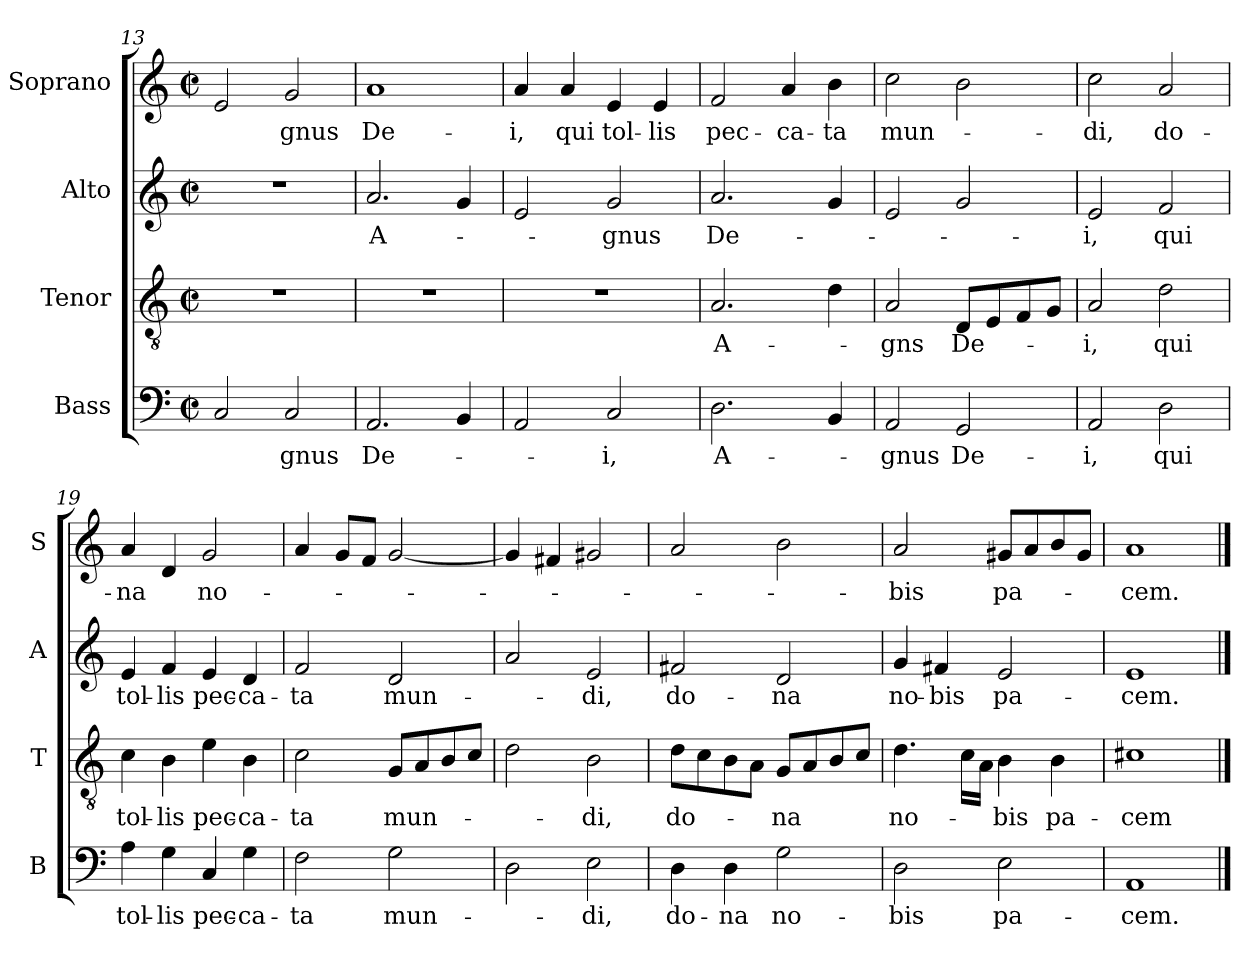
**kern	**text	**kern	**text	**kern	**text	**kern	**text
*part4	*part4	*part3	*part3	*part2	*part2	*part1	*part1
*staff4	*staff4	*staff3	*staff3	*staff2	*staff2	*staff1	*staff1
*I"Bass	*	*I"Tenor	*	*I"Alto	*	*I"Soprano	*
*I'B	*	*I'T	*	*I'A	*	*I'S	*
*clefF4	*	*clefGv2	*	*clefG2	*	*clefG2	*
*k[]	*	*k[]	*	*k[]	*	*k[]	*
*C:	*	*C:	*	*C:	*	*C:	*
*M2/2	*	*M2/2	*	*M2/2	*	*M2/2	*
*met(c|)	*	*met(c|)	*	*met(c|)	*	*met(c|)	*
=13	=13	=13	=13	=13	=13	=13	=13
2C/	.	1r	.	1r	.	2e/	.
2C/	-gnus	.	.	.	.	2g/	-gnus
=14	=14	=14	=14	=14	=14	=14	=14
2.AA/	De-	1r	.	2.a/	A-	1a	De-
4BB/	.	.	.	4g/	.	.	.
=15	=15	=15	=15	=15	=15	=15	=15
2AA/	.	1r	.	2e/	.	4a/	-i,
.	.	.	.	.	.	4a/	qui
2C/	-i,	.	.	2g/	-gnus	4e/	tol-
.	.	.	.	.	.	4e/	-lis
!!LO:PB:g=z
=16	=16	=16	=16	=16	=16	=16	=16
2.D\	A-	2.A/	A-	2.a/	De-	2f/	pec-
.	.	.	.	.	.	4a/	-ca-
4BB/	.	4d\	.	4g/	.	4b\	-ta
=17	=17	=17	=17	=17	=17	=17	=17
2AA/	-gnus	2A/	-gns	2e/	.	2cc\	mun-
2GG/	De-	8D/L	De-	2g/	.	2b\	.
.	.	8E/	.	.	.	.	.
.	.	8F/	.	.	.	.	.
.	.	8G/J	.	.	.	.	.
=18	=18	=18	=18	=18	=18	=18	=18
2AA/	-i,	2A/	-i,	2e/	-i,	2cc\	-di,
2D\	qui	2d\	qui	2f/	qui	2a/	do-
=19	=19	=19	=19	=19	=19	=19	=19
4A\	tol-	4c\	tol-	4e/	tol-	4a/	-na
4G\	-lis	4B\	-lis	4f/	-lis	4d/	.
4C/	pec-	4e\	pec-	4e/	pec-	2g/	no-
4G\	-ca-	4B\	-ca-	4d/	-ca-	.	.
=20	=20	=20	=20	=20	=20	=20	=20
2F\	-ta	2c\	-ta	2f/	-ta	4a/	.
.	.	.	.	.	.	8g/L	.
.	.	.	.	.	.	8f/J	.
2G\	mun-	8G/L	mun-	2d/	mun-	[2g/	.
.	.	8A/	.	.	.	.	.
.	.	8B/	.	.	.	.	.
.	.	8c/J	.	.	.	.	.
!!LO:LB:g=z
=21	=21	=21	=21	=21	=21	=21	=21
2D\	.	2d\	.	2a/	.	4g/]	.
.	.	.	.	.	.	4f#X/	.
2E\	-di,	2B\	-di,	2e/	-di,	2g#X/	.
=22	=22	=22	=22	=22	=22	=22	=22
4D\	do-	8d\L	do-	2f#X/	do-	2a/	.
.	.	8c\	.	.	.	.	.
4D\	-na	8B\	.	.	.	.	.
.	.	8A\J	.	.	.	.	.
2G\	no-	8G/L	-na	2d/	-na	2b\	.
.	.	8A/	.	.	.	.	.
.	.	8B/	.	.	.	.	.
.	.	8c/J	.	.	.	.	.
=23	=23	=23	=23	=23	=23	=23	=23
2D\	-bis	4.d\	no-	4g/	no-	2a/	-bis
.	.	.	.	4f#X/	-bis	.	.
.	.	16c\LL	.	.	.	.	.
.	.	16A\JJ	.	.	.	.	.
2E\	pa-	4B\	-bis	2e/	pa-	8g#X/L	pa-
.	.	.	.	.	.	8a/	.
.	.	4B\	pa-	.	.	8b/	.
.	.	.	.	.	.	8g#/J	.
=24	=24	=24	=24	=24	=24	=24	=24
1AA	-cem.	1c#X	-cem	1e	-cem.	1a	-cem.
==	==	==	==	==	==	==	==
*-	*-	*-	*-	*-	*-	*-	*-
